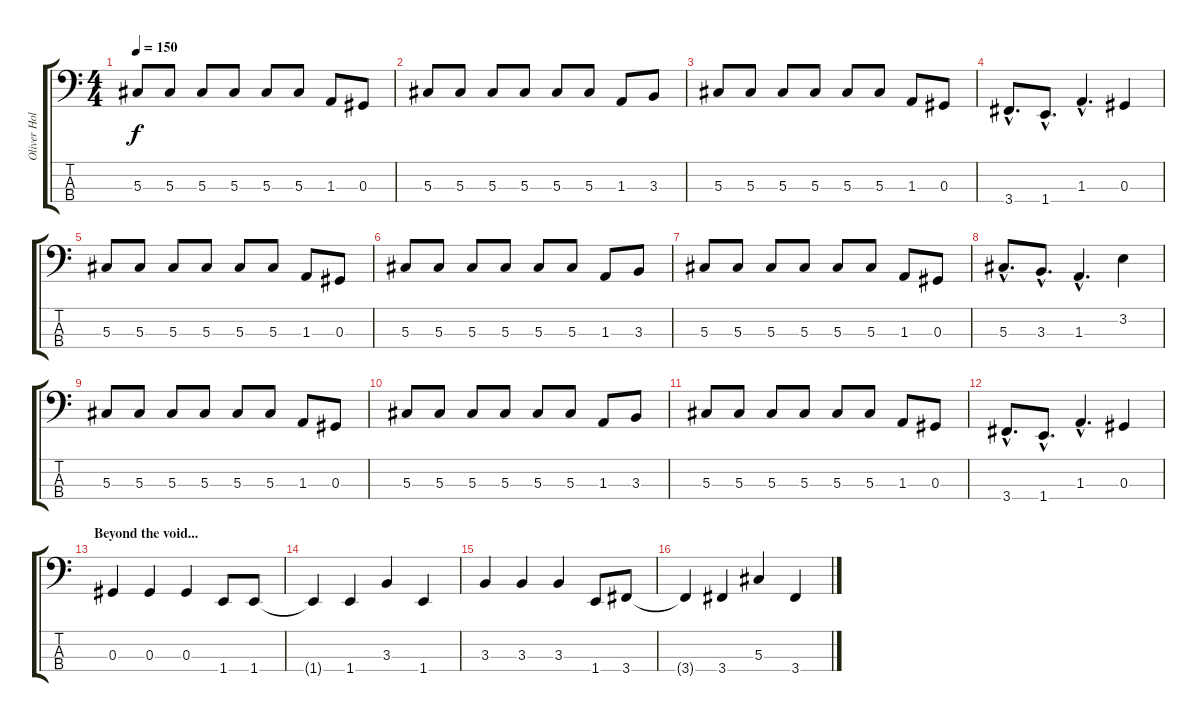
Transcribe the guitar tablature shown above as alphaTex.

\track ("Oliver Holzwarth" "Oliver Hol") {instrument electricbassfinger}
\staff {score tabs}
\tuning (Gb2 Db2 Ab1 Eb1) {hide}
\ts (4 4)
\tempo 150
\clef f4
\ks c
5.3.8{dy f} 5.3.8 5.3.8 5.3.8 5.3.8 5.3.8 1.3.8 0.3.8 |
5.3.8 5.3.8 5.3.8 5.3.8 5.3.8 5.3.8 1.3.8 3.3.8 |
5.3.8 5.3.8 5.3.8 5.3.8 5.3.8 5.3.8 1.3.8 0.3.8 |
3.4{hac}.8{d} 1.4{hac}.8{d} 1.3{hac}.4{d} 0.3.4 |
5.3.8 5.3.8 5.3.8 5.3.8 5.3.8 5.3.8 1.3.8 0.3.8 |
5.3.8 5.3.8 5.3.8 5.3.8 5.3.8 5.3.8 1.3.8 3.3.8 |
5.3.8 5.3.8 5.3.8 5.3.8 5.3.8 5.3.8 1.3.8 0.3.8 |
5.3{hac}.8{d} 3.3{hac}.8{d} 1.3{hac}.4{d} 3.2.4 |
5.3.8 5.3.8 5.3.8 5.3.8 5.3.8 5.3.8 1.3.8 0.3.8 |
5.3.8 5.3.8 5.3.8 5.3.8 5.3.8 5.3.8 1.3.8 3.3.8 |
5.3.8 5.3.8 5.3.8 5.3.8 5.3.8 5.3.8 1.3.8 0.3.8 |
3.4{hac}.8{d} 1.4{hac}.8{d} 1.3{hac}.4{d} 0.3.4 |
\section ("" "Beyond the void...")
0.3.4 0.3.4 0.3.4 1.4.8 1.4.8 |
1.4{t}.4 1.4.4 3.3.4 1.4.4 |
3.3.4 3.3.4 3.3.4 1.4.8 3.4.8 |
3.4{t}.4 3.4.4 5.3.4 3.4.4
